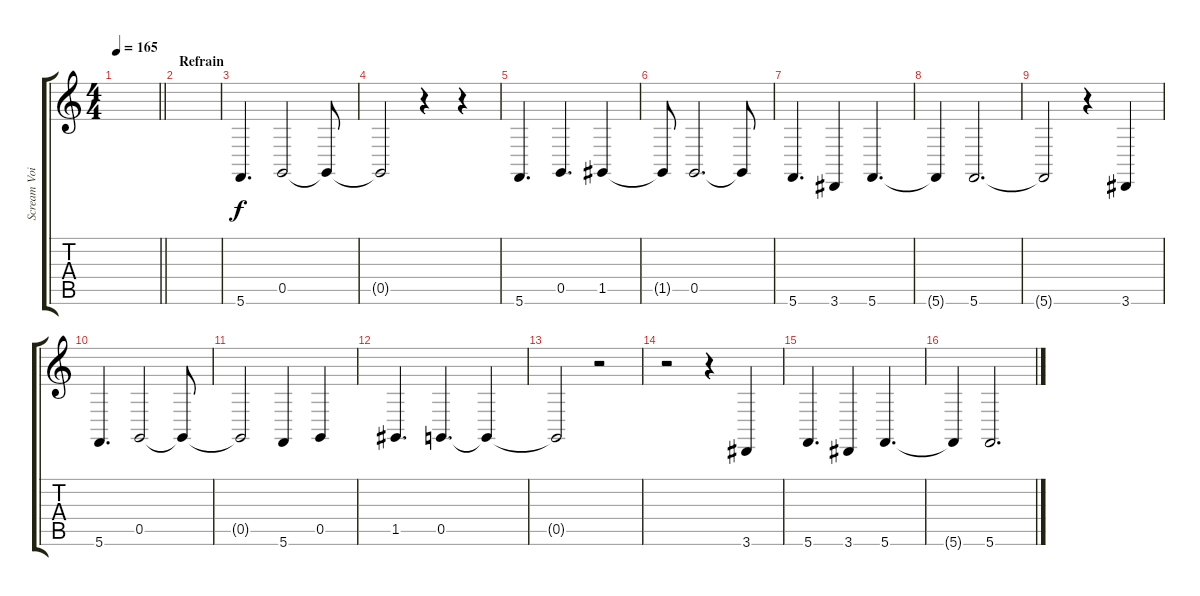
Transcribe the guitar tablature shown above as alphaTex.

\track ("Scream Voice" "Scream Voi") {instrument oboe}
\staff {score tabs}
\tuning (D4 A3 F3 C3 G2 C2) {hide}
\ts (4 4)
\tempo 165
\clef g2
\barLineRight lightlight
\ks c
|
\section ("" "Refrain")
|
5.6.4{d} 0.5.2 0.5{t}.8 |
0.5{t}.2 r.4 r.4 |
5.6.4{d} 0.5.4{d} 1.5.4 |
1.5{t}.8 0.5.2{d} 0.5{t}.8 |
5.6.4{d} 3.6.4 5.6.4{d} |
5.6{t}.4 5.6.2{d} |
5.6{t}.2 r.4 3.6.4 |
5.6.4{d} 0.5.2 0.5{t}.8 |
0.5{t}.2 5.6.4 0.5.4 |
1.5.4{d} 0.5.4{d} 0.5{t}.4 |
0.5{t}.2 r.2 |
r.2 r.4 3.6.4 |
5.6.4{d} 3.6.4 5.6.4{d} |
5.6{t}.4 5.6.2{d}
